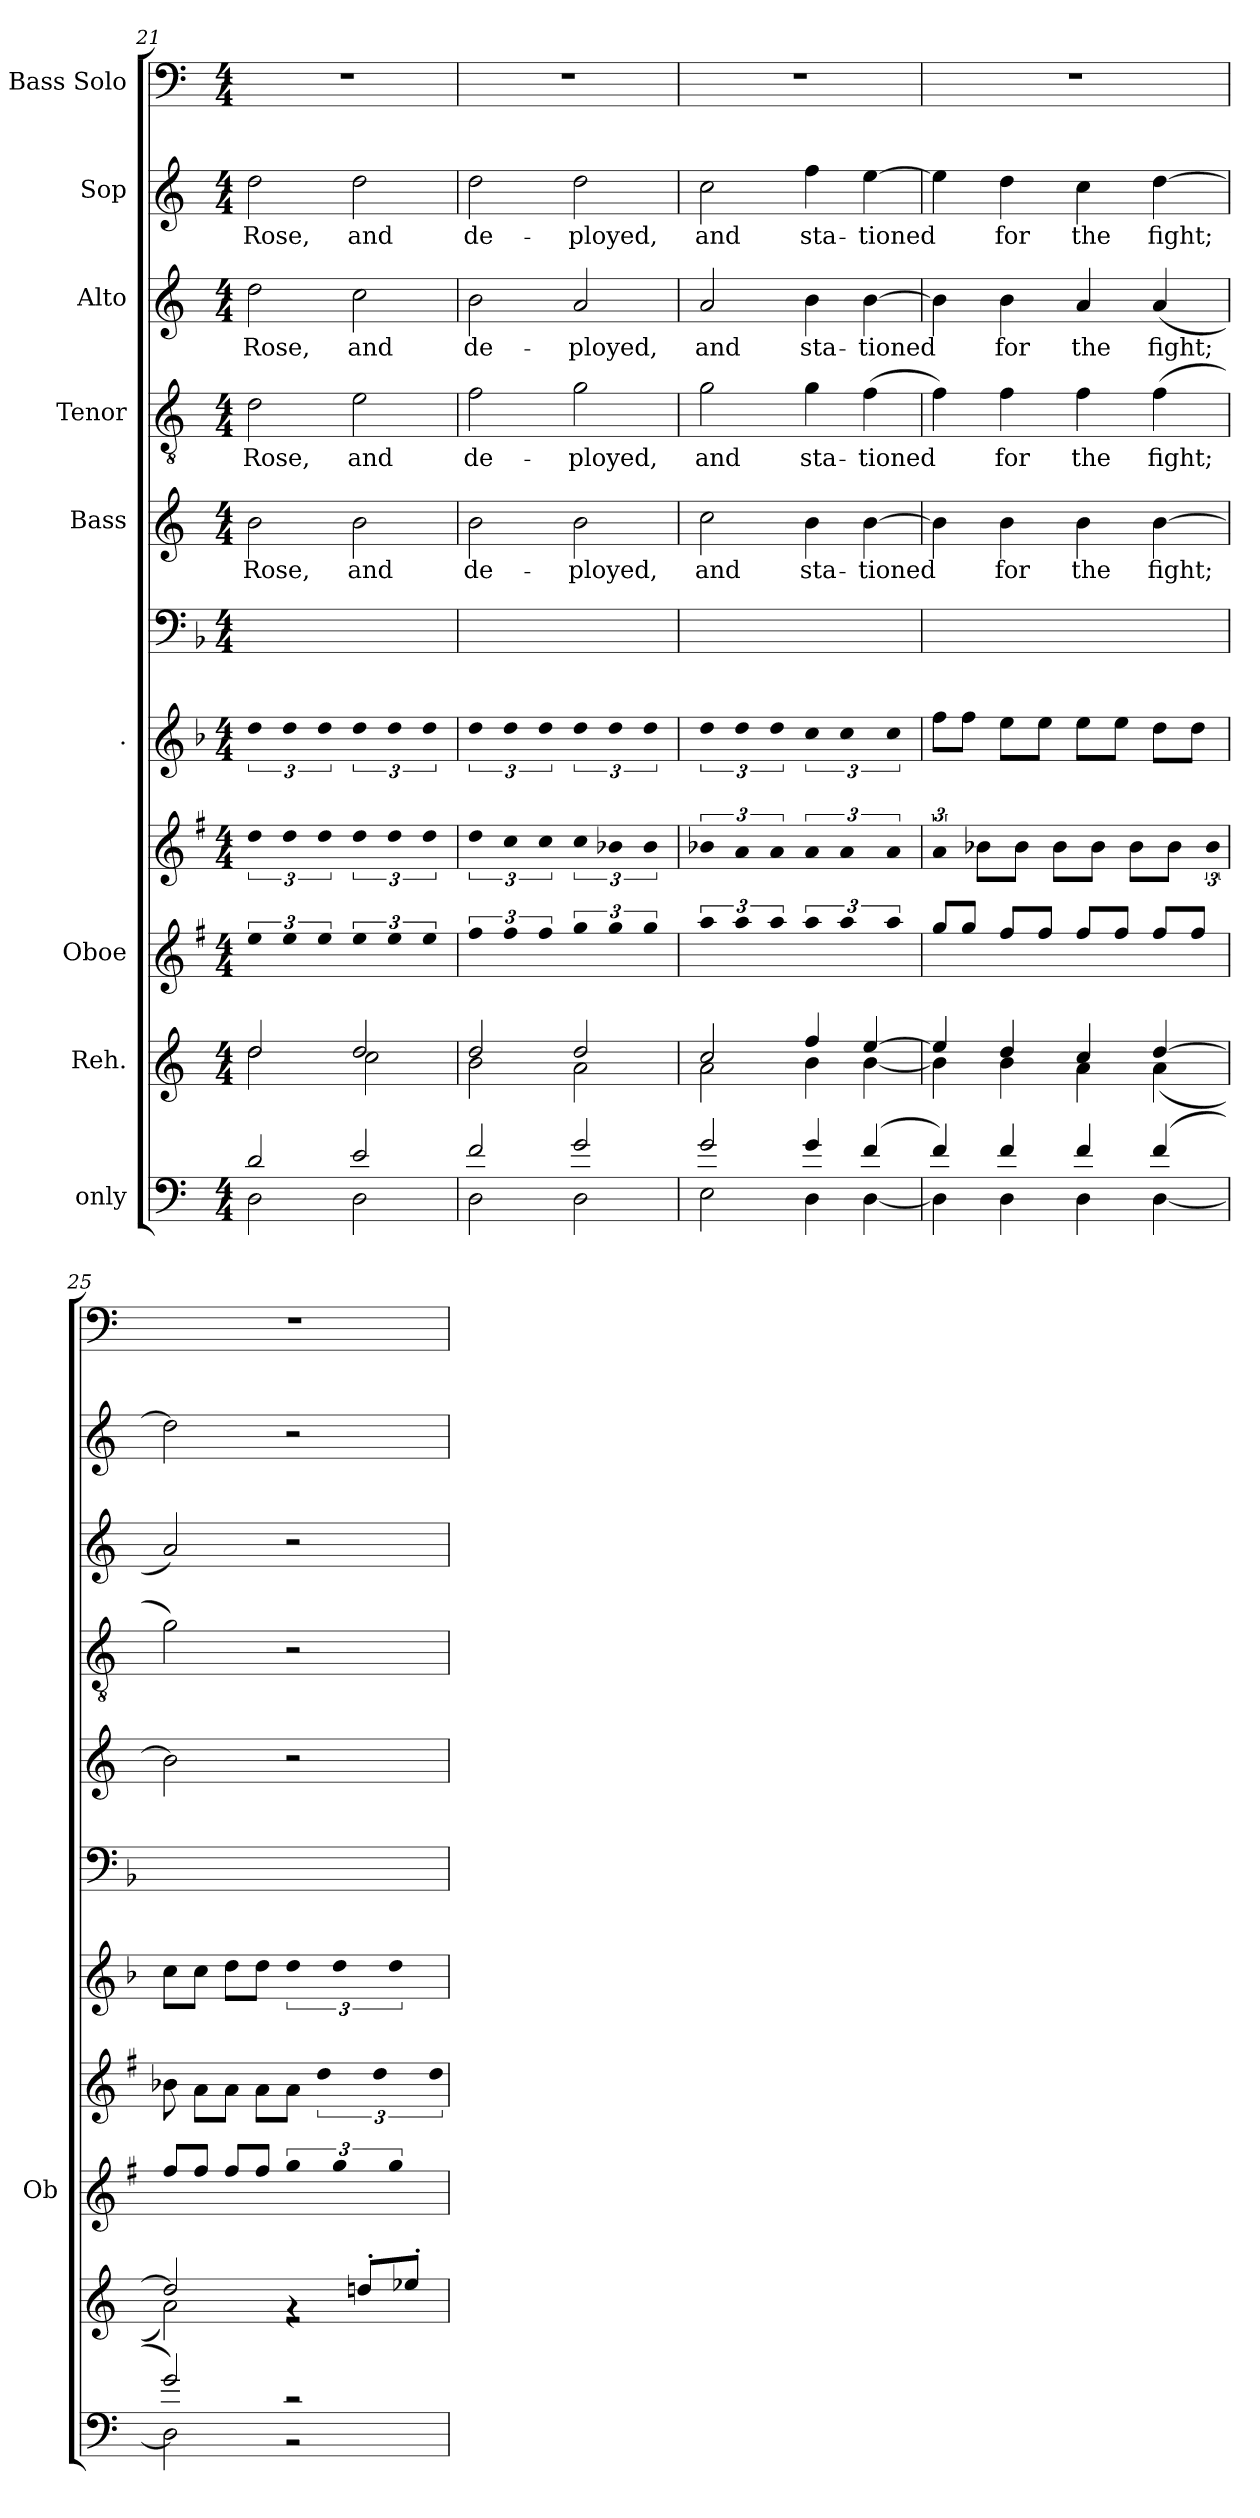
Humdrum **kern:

**kern	**kern	**kern	**kern	**kern	**kern	**kern	**text	**kern	**text	**kern	**text	**kern	**text	**kern
*part9	*part8	*part7	*part7	*part6	*part6	*part5	*part5	*part4	*part4	*part3	*part3	*part2	*part2	*part1
*staff11	*staff10	*staff9	*staff8	*staff7	*staff6	*staff5	*staff5	*staff4	*staff4	*staff3	*staff3	*staff2	*staff2	*staff1
*I"only	*I"Reh.	*I"Oboe	*	*I".	*	*I"Bass	*	*I"Tenor	*	*I"Alto	*	*I"Sop	*	*I"Bass Solo
*	*	*I'Ob	*	*	*	*	*	*	*	*	*	*	*	*
*clefF4	*clefG2	*clefG2	*clefG2	*clefG2	*clefF4	*clefG2	*	*clefGv2	*	*clefG2	*	*clefG2	*	*clefF4
*k[]	*k[]	*k[f#]	*k[f#]	*k[b-]	*k[b-]	*k[]	*	*k[]	*	*k[]	*	*k[]	*	*k[]
*C:	*C:	*G:	*G:	*F:	*F:	*C:	*	*C:	*	*C:	*	*C:	*	*C:
*M4/4	*M4/4	*M4/4	*M4/4	*M4/4	*M4/4	*M4/4	*	*M4/4	*	*M4/4	*	*M4/4	*	*M4/4
=21	=21	=21	=21	=21	=21	=21	=21	=21	=21	=21	=21	=21	=21	=21
*^	*^	*	*	*	*	*	*	*	*	*	*	*	*	*
!	!	!	!	!LO:N:vis=4	!LO:N:vis=4	!LO:N:vis=4	!	!	!LO:LY:b	!	!LO:LY:b	!	!LO:LY:b	!	!LO:LY:b	!
2d/	2D\	2dd/	2dd\	6ee/	6dd\	6dd\	1ryy	2b\	Rose,	2d\	Rose,	2dd\	Rose,	2dd\	Rose,	1r
!	!	!	!	!LO:N:vis=4	!LO:N:vis=4	!LO:N:vis=4	!	!	!	!	!	!	!	!	!	!
.	.	.	.	6ee/	6dd\	6dd\	.	.	.	.	.	.	.	.	.	.
!	!	!	!	!LO:N:vis=4	!LO:N:vis=4	!LO:N:vis=4	!	!	!	!	!	!	!	!	!	!
.	.	.	.	6ee/	6dd\	6dd\	.	.	.	.	.	.	.	.	.	.
!	!	!	!	!LO:N:vis=4	!LO:N:vis=4	!LO:N:vis=4	!	!	!LO:LY:b	!	!LO:LY:b	!	!LO:LY:b	!	!LO:LY:b	!
2e/	2D\	2dd/	2cc\	6ee/	6dd\	6dd\	.	2b\	and	2e\	and	2cc\	and	2dd\	and	.
!	!	!	!	!LO:N:vis=4	!LO:N:vis=4	!LO:N:vis=4	!	!	!	!	!	!	!	!	!	!
.	.	.	.	6ee/	6dd\	6dd\	.	.	.	.	.	.	.	.	.	.
!	!	!	!	!LO:N:vis=4	!LO:N:vis=4	!LO:N:vis=4	!	!	!	!	!	!	!	!	!	!
.	.	.	.	6ee/	6dd\	6dd\	.	.	.	.	.	.	.	.	.	.
=22	=22	=22	=22	=22	=22	=22	=22	=22	=22	=22	=22	=22	=22	=22	=22	=22
!	!	!	!	!LO:N:vis=4	!LO:N:vis=4	!LO:N:vis=4	!	!	!LO:LY:b	!	!LO:LY:b	!	!LO:LY:b	!	!LO:LY:b	!
2f/	2D\	2dd/	2b\	6ff#/	6dd\	6dd\	1ryy	2b\	de-	2f\	de-	2b\	de-	2dd\	de-	1r
!	!	!	!	!LO:N:vis=4	!LO:N:vis=4	!LO:N:vis=4	!	!	!	!	!	!	!	!	!	!
.	.	.	.	6ff#/	6cc\	6dd\	.	.	.	.	.	.	.	.	.	.
!	!	!	!	!LO:N:vis=4	!LO:N:vis=4	!LO:N:vis=4	!	!	!	!	!	!	!	!	!	!
.	.	.	.	6ff#/	6cc\	6dd\	.	.	.	.	.	.	.	.	.	.
!	!	!	!	!LO:N:vis=4	!LO:N:vis=4	!LO:N:vis=4	!	!	!LO:LY:b	!	!LO:LY:b	!	!LO:LY:b	!	!LO:LY:b	!
2g/	2D\	2dd/	2a\	6gg/	6cc\	6dd\	.	2b\	-ployed,	2g\	-ployed,	2a/	-ployed,	2dd\	-ployed,	.
!	!	!	!	!LO:N:vis=4	!LO:N:vis=4	!LO:N:vis=4	!	!	!	!	!	!	!	!	!	!
.	.	.	.	6gg/	6b-\	6dd\	.	.	.	.	.	.	.	.	.	.
!	!	!	!	!LO:N:vis=4	!LO:N:vis=4	!LO:N:vis=4	!	!	!	!	!	!	!	!	!	!
.	.	.	.	6gg/	6b-\	6dd\	.	.	.	.	.	.	.	.	.	.
!!LO:PB:g=z
=23	=23	=23	=23	=23	=23	=23	=23	=23	=23	=23	=23	=23	=23	=23	=23	=23
!	!	!	!	!LO:N:vis=4	!LO:N:vis=4	!LO:N:vis=4	!	!	!LO:LY:b	!	!LO:LY:b	!	!LO:LY:b	!	!LO:LY:b	!
2g/	2E\	2cc/	2a\	6aa/	6b-\	6dd\	1ryy	2cc\	and	2g\	and	2a/	and	2cc\	and	1r
!	!	!	!	!LO:N:vis=4	!LO:N:vis=4	!LO:N:vis=4	!	!	!	!	!	!	!	!	!	!
.	.	.	.	6aa/	6a/	6dd\	.	.	.	.	.	.	.	.	.	.
!	!	!	!	!LO:N:vis=4	!LO:N:vis=4	!LO:N:vis=4	!	!	!	!	!	!	!	!	!	!
.	.	.	.	6aa/	6a/	6dd\	.	.	.	.	.	.	.	.	.	.
!	!	!	!	!LO:N:vis=4	!LO:N:vis=4	!LO:N:vis=4	!	!	!LO:LY:b	!	!LO:LY:b	!	!LO:LY:b	!	!LO:LY:b	!
4g/	4D\	4ff/	4b\	6aa/	6a/	6cc\	.	4b\	sta-	4g\	sta-	4b\	sta-	4ff\	sta-	.
!	!	!	!	!LO:N:vis=4	!LO:N:vis=4	!LO:N:vis=4	!	!	!	!	!	!	!	!	!	!
.	.	.	.	6aa/	6a/	6cc\	.	.	.	.	.	.	.	.	.	.
!	!	!	!	!	!	!	!	!	!LO:LY:b	!	!LO:LY:b	!	!LO:LY:b	!	!LO:LY:b	!
(>4f/	[>4D\	[<4ee/	[>4b\	.	.	.	.	[>4b\	-tioned	(>4f\	-tioned	[>4b\	-tioned	[>4ee\	-tioned	.
!	!	!	!	!LO:N:vis=4	!LO:N:vis=4	!LO:N:vis=4	!	!	!	!	!	!	!	!	!	!
.	.	.	.	6aa/	6a/	6cc\	.	.	.	.	.	.	.	.	.	.
=24	=24	=24	=24	=24	=24	=24	=24	=24	=24	=24	=24	=24	=24	=24	=24	=24
!	!	!	!	!	!LO:N:vis=4	!	!	!	!LO:LY:b	!	!LO:LY:b	!	!LO:LY:b	!	!LO:LY:b	!
4f/)	4D\]	4ee/]	4b\]	8gg/L	6a/	8ff\L	1ryy	4b\]	.	4f\)	.	4b\]	.	4ee\]	.	1r
.	.	.	.	8gg/J	.	8ff\J	.	.	.	.	.	.	.	.	.	.
.	.	.	.	.	8b-\L	.	.	.	.	.	.	.	.	.	.	.
!	!	!	!	!	!	!	!	!	!LO:LY:b	!	!LO:LY:b	!	!LO:LY:b	!	!LO:LY:b	!
4f/	4D\	4dd/	4b\	8ff#/L	.	8ee\L	.	4b\	for	4f\	for	4b\	for	4dd\	for	.
.	.	.	.	.	8b-\J	.	.	.	.	.	.	.	.	.	.	.
.	.	.	.	8ff#/J	.	8ee\J	.	.	.	.	.	.	.	.	.	.
.	.	.	.	.	8b-\L	.	.	.	.	.	.	.	.	.	.	.
!	!	!	!	!	!	!	!	!	!LO:LY:b	!	!LO:LY:b	!	!LO:LY:b	!	!LO:LY:b	!
4f/	4D\	4cc/	4a\	8ff#/L	.	8ee\L	.	4b\	the	4f\	the	4a/	the	4cc\	the	.
.	.	.	.	.	8b-\J	.	.	.	.	.	.	.	.	.	.	.
.	.	.	.	8ff#/J	.	8ee\J	.	.	.	.	.	.	.	.	.	.
.	.	.	.	.	8b-\L	.	.	.	.	.	.	.	.	.	.	.
!	!	!	!	!	!	!	!	!	!LO:LY:b	!	!LO:LY:b	!	!LO:LY:b	!	!LO:LY:b	!
(>4f/	[>4D\	[<4dd/	(>4a\	8ff#/L	.	8dd\L	.	[>4b\	fight;	(>4f\	fight;	(>4a/	fight;	[>4dd\	fight;	.
.	.	.	.	.	8b-\J	.	.	.	.	.	.	.	.	.	.	.
.	.	.	.	8ff#/J	.	8dd\J	.	.	.	.	.	.	.	.	.	.
!	!	!	!	!	!LO:N:vis=8	!	!	!	!	!	!	!	!	!	!	!
.	.	.	.	.	12b-\	.	.	.	.	.	.	.	.	.	.	.
=25	=25	=25	=25	=25	=25	=25	=25	=25	=25	=25	=25	=25	=25	=25	=25	=25
2g/)	2D\]	2dd/]	2a\)	8ff#/L	8b-\	8cc\L	1ryy	2b\]	.	2g\)	.	2a/)	.	2dd\]	.	1r
.	.	.	.	8ff#/J	8a\L	8cc\J	.	.	.	.	.	.	.	.	.	.
.	.	.	.	8ff#/L	8a\J	8dd\L	.	.	.	.	.	.	.	.	.	.
.	.	.	.	8ff#/J	8a\L	8dd\J	.	.	.	.	.	.	.	.	.	.
!	!	!	!	!LO:N:vis=4	!	!LO:N:vis=4	!	!	!	!	!	!	!	!	!	!
2r	2r	4rf	2r	6gg/	8a\J	6dd\	.	2r	.	2r	.	2r	.	2r	.	.
!	!	!	!	!	!LO:N:vis=4	!	!	!	!	!	!	!	!	!	!	!
.	.	.	.	.	6dd\	.	.	.	.	.	.	.	.	.	.	.
!	!	!	!	!LO:N:vis=4	!	!LO:N:vis=4	!	!	!	!	!	!	!	!	!	!
.	.	.	.	6gg/	.	6dd\	.	.	.	.	.	.	.	.	.	.
.	.	8ddn'</L	.	.	.	.	.	.	.	.	.	.	.	.	.	.
!	!	!	!	!	!LO:N:vis=4	!	!	!	!	!	!	!	!	!	!	!
.	.	.	.	.	6dd\	.	.	.	.	.	.	.	.	.	.	.
!	!	!	!	!LO:N:vis=4	!	!LO:N:vis=4	!	!	!	!	!	!	!	!	!	!
.	.	.	.	6gg/	.	6dd\	.	.	.	.	.	.	.	.	.	.
.	.	8ee-X'</J	.	.	.	.	.	.	.	.	.	.	.	.	.	.
!	!	!	!	!	!LO:N:vis=16	!	!	!	!	!	!	!	!	!	!	!
.	.	.	.	.	24dd\	.	.	.	.	.	.	.	.	.	.	.
*v	*v	*	*	*	*	*	*	*	*	*	*	*	*	*	*	*
*	*v	*v	*	*	*	*	*	*	*	*	*	*	*	*	*
=	=	=	=	=	=	=	=	=	=	=	=	=	=	=
*-	*-	*-	*-	*-	*-	*-	*-	*-	*-	*-	*-	*-	*-	*-
